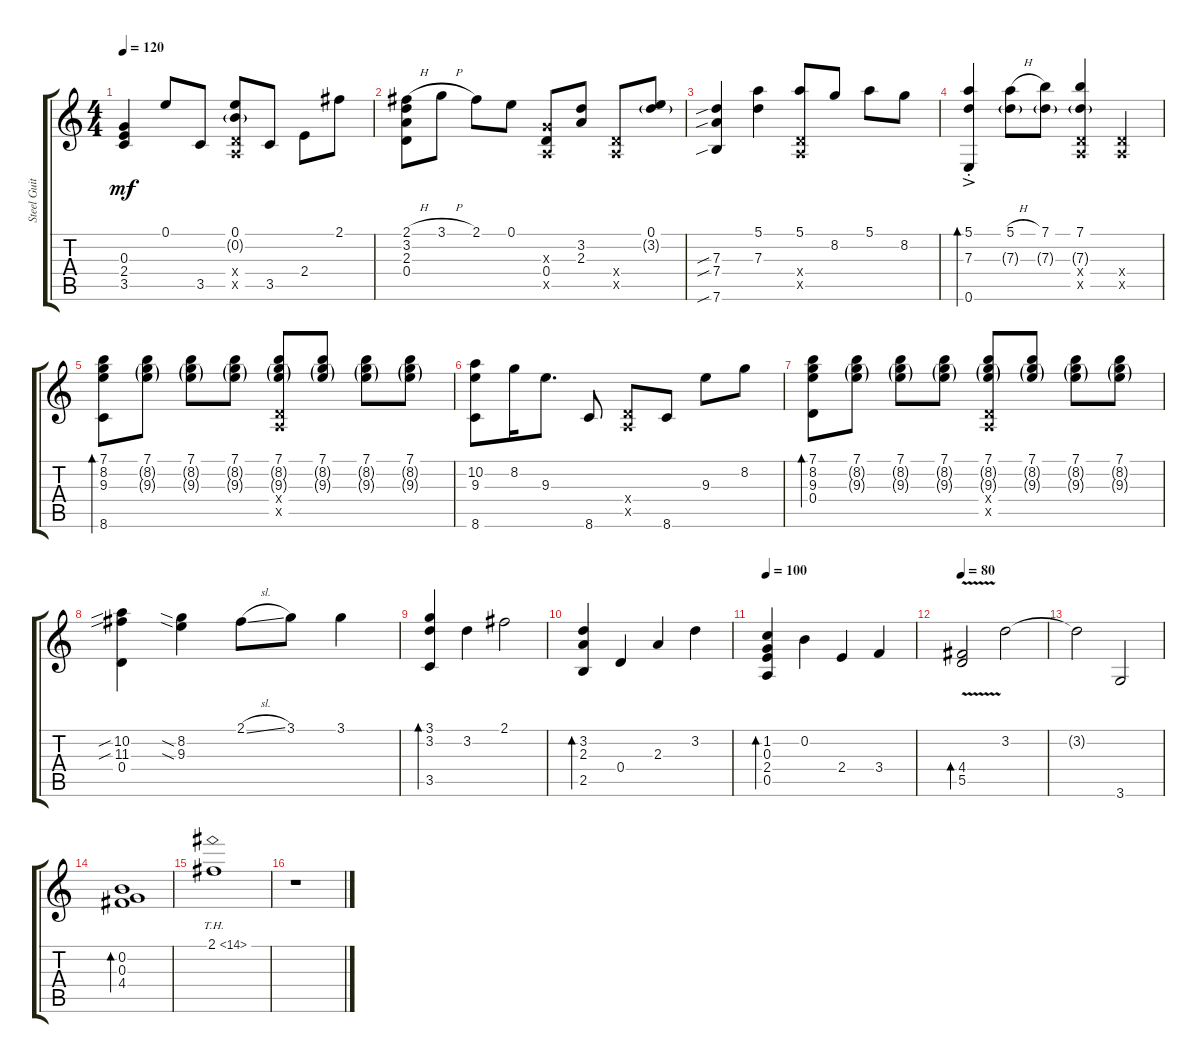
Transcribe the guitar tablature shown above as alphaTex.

\track ("Steel Guitar" "Steel Guit") {instrument acousticguitarsteel}
\staff {score tabs}
\tuning (E4 B3 G3 D3 A2 E2) {hide}
\ts (4 4)
\tempo 120
\clef g2
\ks c
(0.3 2.4 3.5).4{dy mf} 0.1.8 3.5.8 (0.1 0.2{g} 0.4{x} 0.5{x}).8 3.5.8 2.4.8 2.1.8 |
(2.1{h} 3.2 2.3 0.4).8 3.1{h}.8 2.1.8 0.1.8 (0.3{x} 0.4 0.5{x}).8 (3.2 2.3).8 (0.4{x} 0.5{x}).8 (0.1 3.2{g}).8 |
(7.3{sib} 7.4{sib} 7.6{sib}).4 (5.1 7.3).4 (5.1 0.4{x} 0.5{x}).8 8.2.8 5.1.8 8.2.8 |
(5.1{ac st} 7.3{ac st} 0.6{ac st}).4{bd 60} (5.1{h} 7.3{g}).8 (7.1 7.3{g}).8 (7.1 7.3{g} 0.4{x} 0.5{x}).4 (0.4{x} 0.5{x}).4 |
(7.1 8.2 9.3 8.6).8{bd 60} (7.1 8.2{g} 9.3{g}).8 (7.1 8.2{g} 9.3{g}).8 (7.1 8.2{g} 9.3{g}).8 (7.1 8.2{g} 9.3{g} 0.4{x} 0.5{x}).8 (7.1 8.2{g} 9.3{g}).8 (7.1 8.2{g} 9.3{g}).8 (7.1 8.2{g} 9.3{g}).8 |
(10.2 9.3 8.6).8 8.2.16 9.3.8{d} 8.6.8 (0.4{x} 0.5{x}).8 8.6.8 9.3.8 8.2.8 |
(7.1 8.2 9.3 0.4).8{bd 60} (7.1 8.2{g} 9.3{g}).8 (7.1 8.2{g} 9.3{g}).8 (7.1 8.2{g} 9.3{g}).8 (7.1 8.2{g} 9.3{g} 0.4{x} 0.5{x}).8 (7.1 8.2{g} 9.3{g}).8 (7.1 8.2{g} 9.3{g}).8 (7.1 8.2{g} 9.3{g}).8 |
(10.2{sib} 11.3{sib} 0.4).4 (8.2{sia} 9.3{sia}).4 2.1{sl}.8 3.1.8 3.1.4 |
(3.1 3.2 3.5).4{bd 60} 3.2.4 2.1.2 |
(3.2 2.3 2.5).4{bd 60} 0.4.4 2.3.4 3.2.4 |
\tempo 100
(1.2 0.3 2.4 0.5).4{bd 60} 0.2.4 2.4.4 3.4.4 |
\tempo 80
(4.4{v} 5.5).2{bd 240} 3.2.2 |
3.2{t}.2 3.6.2 |
(0.2 0.3 4.4).1{bd 240} |
2.1{th 12}.1 |
r.1
